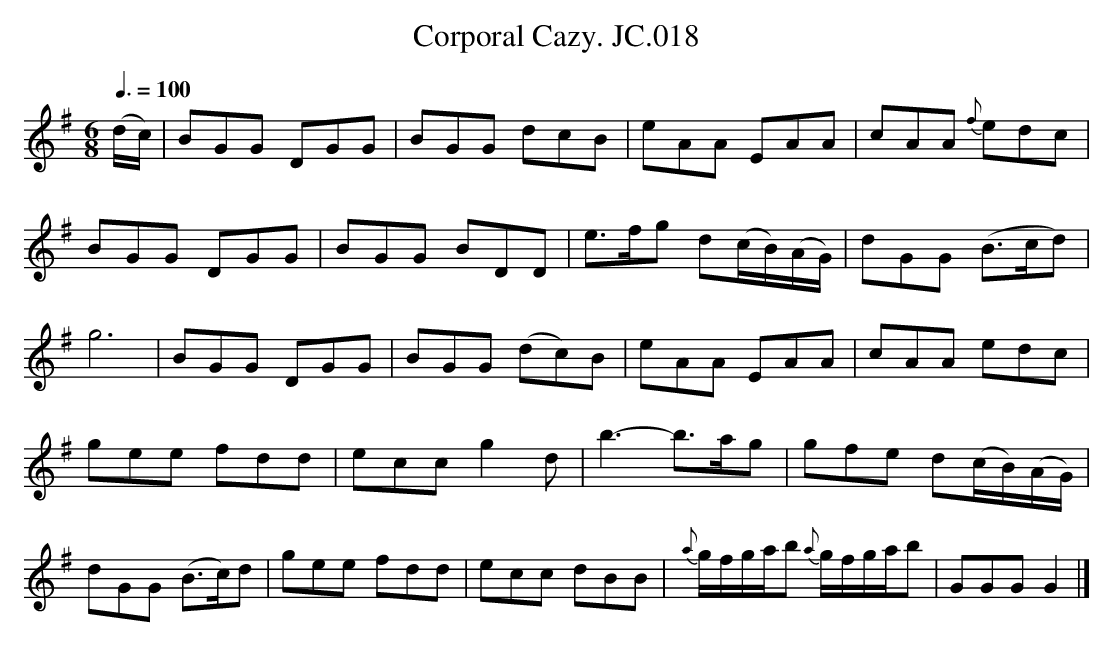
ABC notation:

X:1
T:Corporal Cazy. JC.018
M:6/8
L:1/8
Q:3/8=100
K:G
(d/c/)|\\
BGG DGG|BGG dcB|eAA EAA|cAA {f}edc|
BGG DGG|BGG BDD|e>fg d(c/B/)(A/G/)|dGG (B>cd)|
g6|BGG DGG|BGG (dc)B|eAA EAA|cAA edc|
gee fdd|ecc g2d|b3-b>ag|gfe d(c/B/)(A/G/)|
dGG (B>c)d|gee fdd|ecc dBB|\\
{a}g/f/g/a/b {a}g/f/g/a/b|GGG G2|]
